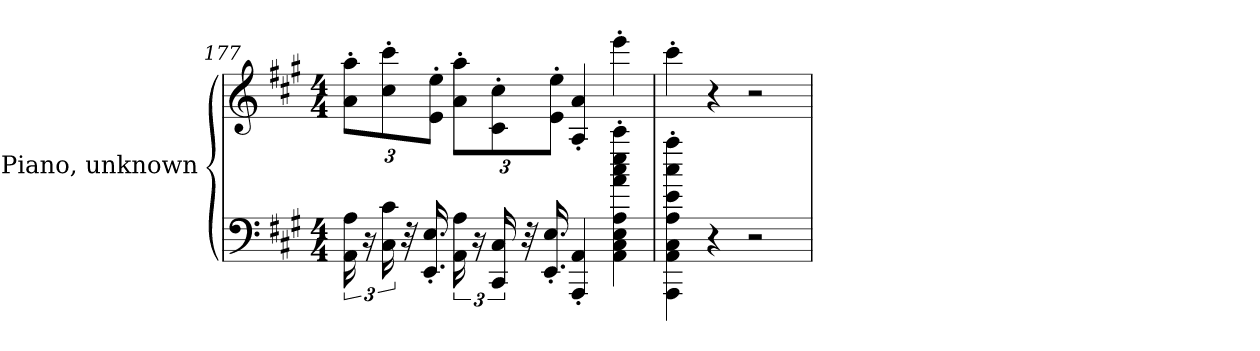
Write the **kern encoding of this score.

**kern	**kern
*part1	*part1
*staff2	*staff1
*I"Piano, unknown	*
*I'Pno.	*
!!LO:PB:g=z
*clefF4	*clefG2
*k[f#c#g#]	*k[f#c#g#]
*M4/4	*M4/4
*	*Xbrackettup
=177	=177
24AA\ 24A\	12a\' 12aa\'L
24r	.
24C#\ 24c#\	12cc#\' 12ccc#\'
32r	.
16.EE/' 16.E/'	.
.	12e\' 12ee\'J
24AA\ 24A\	12a\' 12aa\'L
24r	.
24CC#/ 24C#/	12c#\' 12cc#\'
32r	.
16.EE/' 16.E/'	.
.	12e\' 12ee\'J
4AAA/' 4AA/'	4A/' 4a/'
4AA\' 4C#\' 4E\' 4A\' 4a\' 4cc#\' 4ee\' 4ccc#\'	4eee'\
=178	=178
4AAA\' 4AA\' 4C#\' 4A\' 4e\' 4cc#\' 4aa\'	4ccc#'\
4r	4r
2r	2r
=	=
*-	*-
